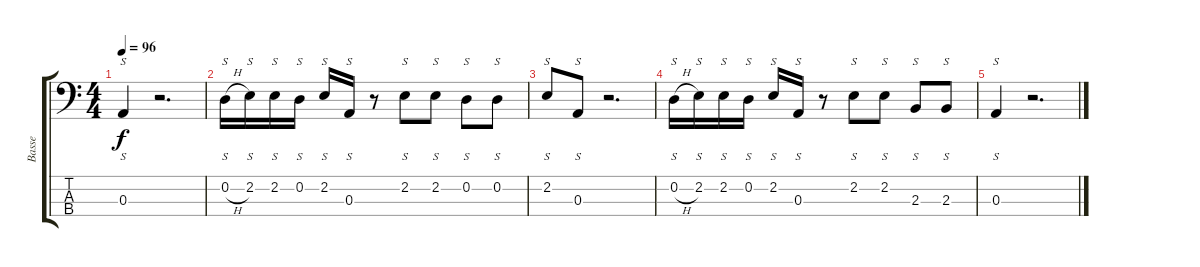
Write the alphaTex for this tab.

\track ("Basse" "Basse") {instrument electricbasspick}
\staff {score tabs}
\tuning (G2 D2 A1 E1) {hide}
\ts (4 4)
\tempo 96
\clef f4
\ks c
0.3.4{s dy f} r.2{d} |
0.2{h}.16{s volume 12} 2.2.16{s} 2.2.16{s} 0.2.16{s} 2.2.16{s} 0.3.16{s} r.8 2.2.8{s} 2.2.8{s} 0.2.8{s} 0.2.8{s} |
2.2.8{s volume 9} 0.3.8{s} r.2{d} |
0.2{h}.16{s volume 6} 2.2.16{s} 2.2.16{s} 0.2.16{s} 2.2.16{s} 0.3.16{s} r.8 2.2.8{s} 2.2.8{s} 2.3.8{s} 2.3.8{s} |
0.3.4{s} r.2{d}
